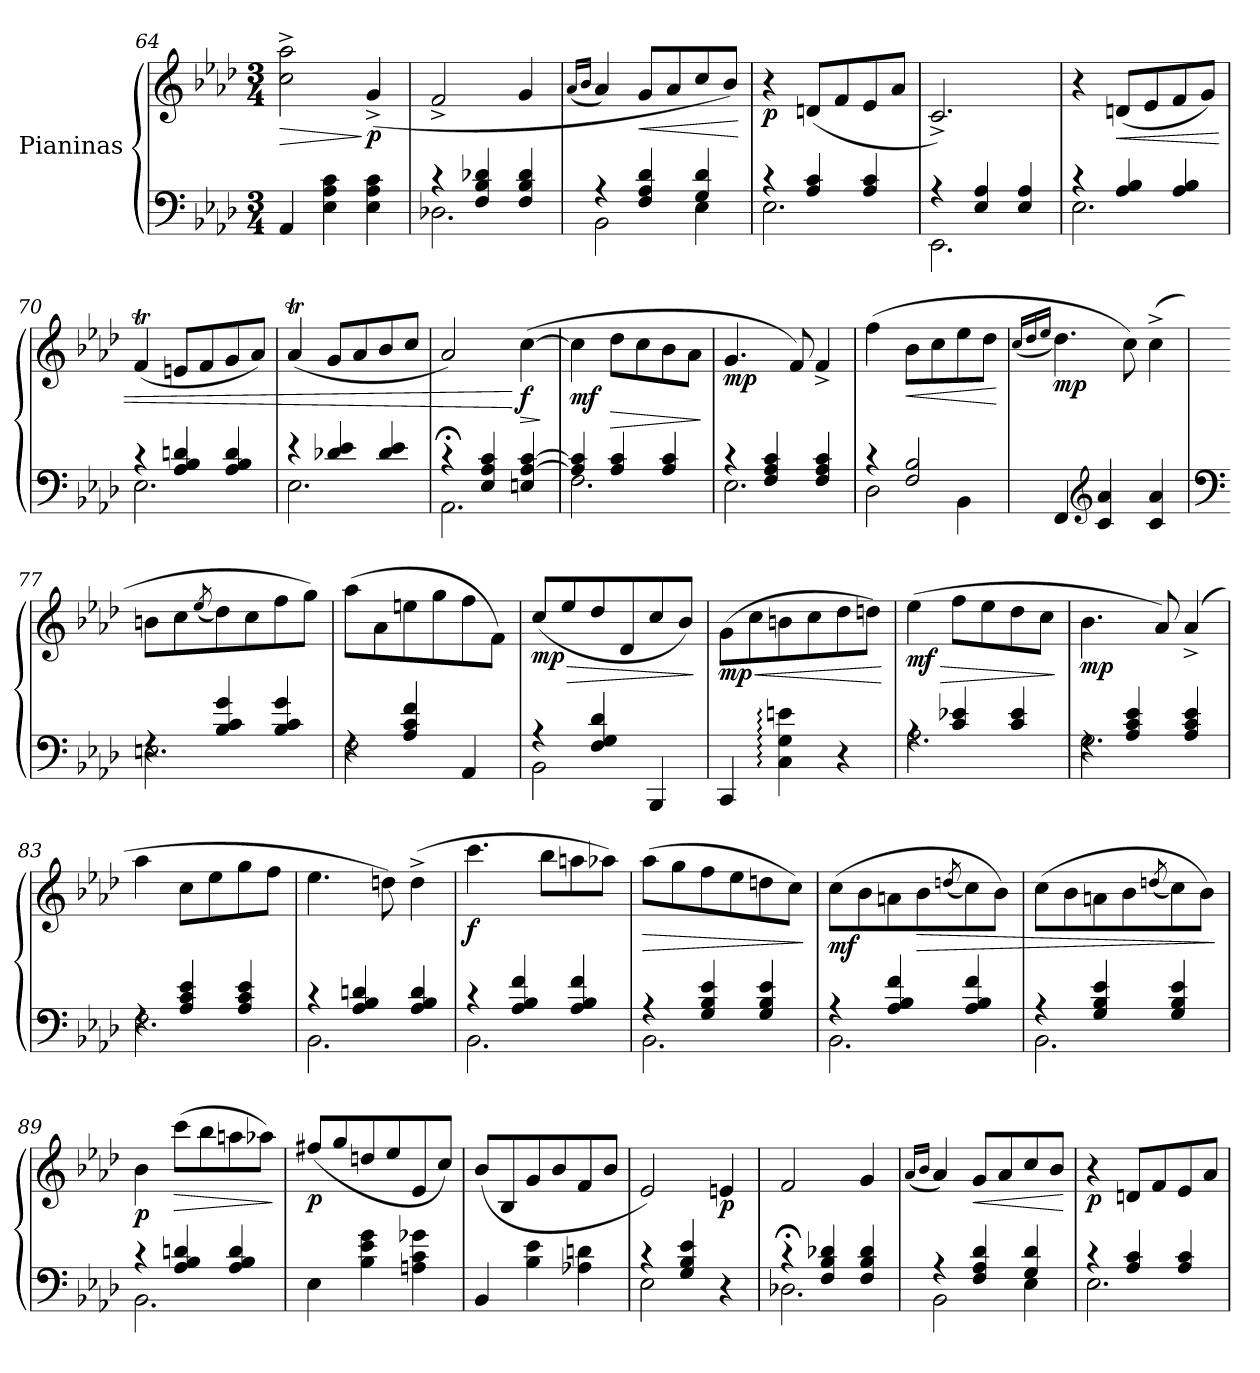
**kern	**kern	**dynam
*part1	*part1	*part1
*staff2	*staff1	*staff1/2
*I"Pianinas	*	*
*clefF4	*clefG2	*
*k[b-e-a-d-]	*k[b-e-a-d-]	*
*M3/4	*M3/4	*
=64	=64	=64
!	!	!LO:HP:b
4AA-/	2cc\^ 2aa-\^	>
4E-\ 4A-\ 4c\	.	.
!	!	!LO:DY:n=1:b
4E-\ 4A-\ 4c\	(4g^/	] p
!!LO:LB:g=z
=65	=65	=65
*^	*	*
4r	2.D-X\	2f^/	.
4F/ 4B-/ 4d-X/	.	.	.
4F/ 4B-/ 4d-/	.	4g/	.
=66	=66	=66	=66
.	.	(16qa-/LL	.
.	.	16qb-/JJ	.
4r	2BB-\	4a-/)	.
!	!	!	!LO:HP:b
4F/ 4A-/ 4d-/	.	8g/L	<
.	.	8a-/	.
4G/ 4d-/	4E-\	8cc/	.
.	.	8b-/J)	.
*v	*v	*	*
.	.	[
=67	=67	=67
*^	*	*
!	!	!	!LO:DY:b
4r	2.E-\	4r	p
4A-/ 4c/	.	(8dn/L	.
.	.	8f/	.
4A-/ 4c/	.	8e-/	.
.	.	8a-/J	.
=68	=68	=68	=68
4r	2.EE-\	2.c^/)	.
4E-/ 4A-/	.	.	.
4E-/ 4A-/	.	.	.
=69	=69	=69	=69
4r	2.E-\	4r	.
!	!	!	!LO:HP:b
4A-/ 4B-/	.	(8dn/L	<
.	.	8e-/	.
4A-/ 4B-/	.	8f/	.
.	.	8g/J)	.
=70	=70	=70	=70
4r	2.E-\	(4fT/	.
4A-/ 4B-/ 4dn/	.	8en/L	.
.	.	8f/	.
4A-/ 4B-/ 4d/	.	8g/	.
.	.	8a-/J)	.
!!LO:LB:g=z
=71	=71	=71	=71
4r	2.E-\	(4a-T/	.
4d-X/ 4e-/	.	8g/L	.
.	.	8a-/	.
4d-/ 4e-/	.	8b-/	.
.	.	8cc/J	.
=72	=72	=72	=72
4r;<	2.AA-\	2a-/)	.
4E-/ 4A-/ 4c/	.	.	.
!	!	!	!LO:HP:n=1:b
!	!	!	!LO:DY:n=1:b
4En/ [4A-/ [4c/	.	([4cc\	[ > f
*v	*v	*	*
.	.	]
=73	=73	=73
*^	*	*
!	!	!	!LO:DY:b
4A-/] 4c/]	2.F\	4cc\]	mf
!	!	!	!LO:HP:b
4A-/ 4c/	.	8dd-\L	>
.	.	8cc\	.
4A-/ 4c/	.	8b-\	.
.	.	8a-\J	.
*v	*v	*	*
.	.	]
=74	=74	=74
*^	*	*
!	!	!	!LO:DY:b
4r	2.E-\	4.g/	mp
4F/ 4A-/ 4c/	.	.	.
.	.	8f/)	.
4F/ 4A-/ 4c/	.	4f^/	.
=75	=75	=75	=75
4r	2D-\	(4ff\	.
!	!	!	!LO:HP:b
2F/ 2B-/	.	8b-\L	<
.	.	8cc\	.
.	4BB-\	8ee-\	.
.	.	8dd-\J	.
*v	*v	*	*
.	.	[
=76	=76	=76
.	(16qcc/LL	.
.	16qdd-/	.
.	16qee-/JJ	.
!	!	!LO:DY:b
4FF/	4.dd-\)	mp
*clefG2	*	*
4c/ 4a-/	.	.
.	8cc\)	.
4c/ 4a-/	(4cc^\	.
!!LO:LB:g=z
=77	=77	=77
*clefF4	*	*
*^	*	*
4rF	2.En\	8bn\L	.
.	.	8cc\	.
.	.	(8qee-/	.
4B-/ 4c/ 4g/	.	8dd-\)	.
.	.	8cc\	.
4B-/ 4c/ 4g/	.	8ff\	.
.	.	8gg\J)	.
=78	=78	=78	=78
4rF	2F\	(8aa-\L	.
.	.	8a-\	.
4A-/ 4c/ 4f/	.	8een\	.
.	.	8gg\	.
4AA-/	4ryy	8ff\	.
.	.	8f\J)	.
=79	=79	=79	=79
!	!	!	!LO:HP:b
!	!	!	!LO:DY:n=1:b
4r	2BB-\	(8cc/L	> mp
.	.	8ee-/	.
4F/ 4G/ 4d-/	.	8dd-/	.
.	.	8d-/	.
4BBB-/	4ryy	8cc/	.
.	.	8b-/J)	.
*v	*v	*	*
.	.	]
=80	=80	=80
!	!	!LO:HP:b
!	!	!LO:DY:n=1:b
4CC/	(8g\L	< mp
.	8cc\	.
4C\: 4G\: 4en\:	8bn\	.
.	8cc\	.
4r	8dd-\	.
.	8ddn\J)	.
.	.	[
=81	=81	=81
*^	*	*
!	!	!	!LO:HP:b
!	!	!	!LO:DY:n=1:b
4rA	2.A-\	(4ee-\	> mf
4c/ 4e-X/	.	8ff\L	.
.	.	8ee-\	.
4c/ 4e-/	.	8dd-\	.
.	.	8cc\J	.
*v	*v	*	*
.	.	]
=82	=82	=82
*^	*	*
!	!	!	!LO:DY:b
4rF	2.G\	4.b-\	mp
4A-/ 4c/ 4e-/	.	.	.
.	.	8a-/)	.
4A-/ 4c/ 4e-/	.	(4a-^/	.
!!LO:LB:g=z
=83	=83	=83	=83
4rF	2.F\	4aa-\	.
4A-/ 4c/ 4e-/	.	8cc\L	.
.	.	8ee-\	.
4A-/ 4c/ 4e-/	.	8gg\	.
.	.	8ff\J	.
=84	=84	=84	=84
4r	2.BB-\	4.ee-\	.
4A-/ 4B-/ 4dn/	.	.	.
.	.	8ddn\)	.
4A-/ 4B-/ 4d/	.	(4dd^\	.
=85	=85	=85	=85
!	!	!	!LO:DY:b
4r	2.BB-\	4.ccc\	f
4A-/ 4B-/ 4f/	.	.	.
.	.	8bb-\L	.
4A-/ 4B-/ 4f/	.	8aan\	.
.	.	8aa-X\J)	.
=86	=86	=86	=86
!	!	!	!LO:HP:b
4r	2.BB-\	(8aa-\L	>
.	.	8gg\	.
4G/ 4B-/ 4e-/	.	8ff\	.
.	.	8ee-\	.
4G/ 4B-/ 4e-/	.	8ddn\	.
.	.	8cc\J)	.
*v	*v	*	*
.	.	]
=87	=87	=87
*^	*	*
!	!	!	!LO:DY:b
4r	2.BB-\	(8cc\L	mf
.	.	8b-\	.
4A-/ 4B-/ 4f/	.	8an\	.
!	!	!	!LO:HP:b
.	.	8b-\	>
.	.	(8qddn/	.
4A-/ 4B-/ 4f/	.	8cc\)	.
.	.	8b-\J)	.
!!LO:PB:g=z
=88	=88	=88	=88
4r	2.BB-\	(8cc\L	.
.	.	8b-\	.
4G/ 4B-/ 4e-/	.	8an\	.
.	.	8b-\	.
.	.	(8qddn/	.
4G/ 4B-/ 4e-/	.	8cc\)	.
.	.	8b-\J)	.
*v	*v	*	*
.	.	]
=89	=89	=89
*^	*	*
!	!	!	!LO:DY:b
4r	2.BB-\	4b-\	p
!	!	!	!LO:HP:b
4A-/ 4B-/ 4dn/	.	(8ccc\L	>
.	.	8bb-\	.
4A-/ 4B-/ 4d/	.	8aan\	.
.	.	8aa-X\J)	.
*v	*v	*	*
.	.	]
=90	=90	=90
!	!	!LO:DY:b
4E-\	(8ff#X/L	p
.	8gg/	.
4B-\ 4e-\ 4g\	8ddn/	.
.	8ee-/	.
4An\ 4c\ 4g-X\	8e-/	.
.	8cc/J)	.
=91	=91	=91
4BB-/	(8b-/L	.
.	8B-/	.
4B-\ 4e-\	8g/	.
.	8b-/	.
4A-X\ 4dn\	8f/	.
.	8b-/J	.
=92	=92	=92
*^	*	*
4r	2E-\	2e-/)	.
4G/ 4B-/ 4e-/	.	.	.
!	!	!	!LO:DY:b
4r	4ryy	4en/	p
=93	=93	=93	=93
4r;<	2.D-X\	2f/	.
4F/ 4B-/ 4d-X/	.	.	.
4F/ 4B-/ 4d-/	.	4g/	.
!!LO:LB:g=z
=94	=94	=94	=94
.	.	(16qa-/LL	.
.	.	16qb-/JJ	.
4r	2BB-\	4a-/)	.
!	!	!	!LO:HP:b
4F/ 4A-/ 4d-/	.	8g/L	<
.	.	8a-/	.
4G/ 4d-/	4E-\	8cc/	.
.	.	8b-/J	.
*v	*v	*	*
.	.	[
=95	=95	=95
*^	*	*
!	!	!	!LO:DY:b
4r	2.E-\	4r	p
4A-/ 4c/	.	8dn/L	.
.	.	8f/	.
4A-/ 4c/	.	8e-/	.
.	.	8a-/J	.
*v	*v	*	*
=	=	=
*-	*-	*-
